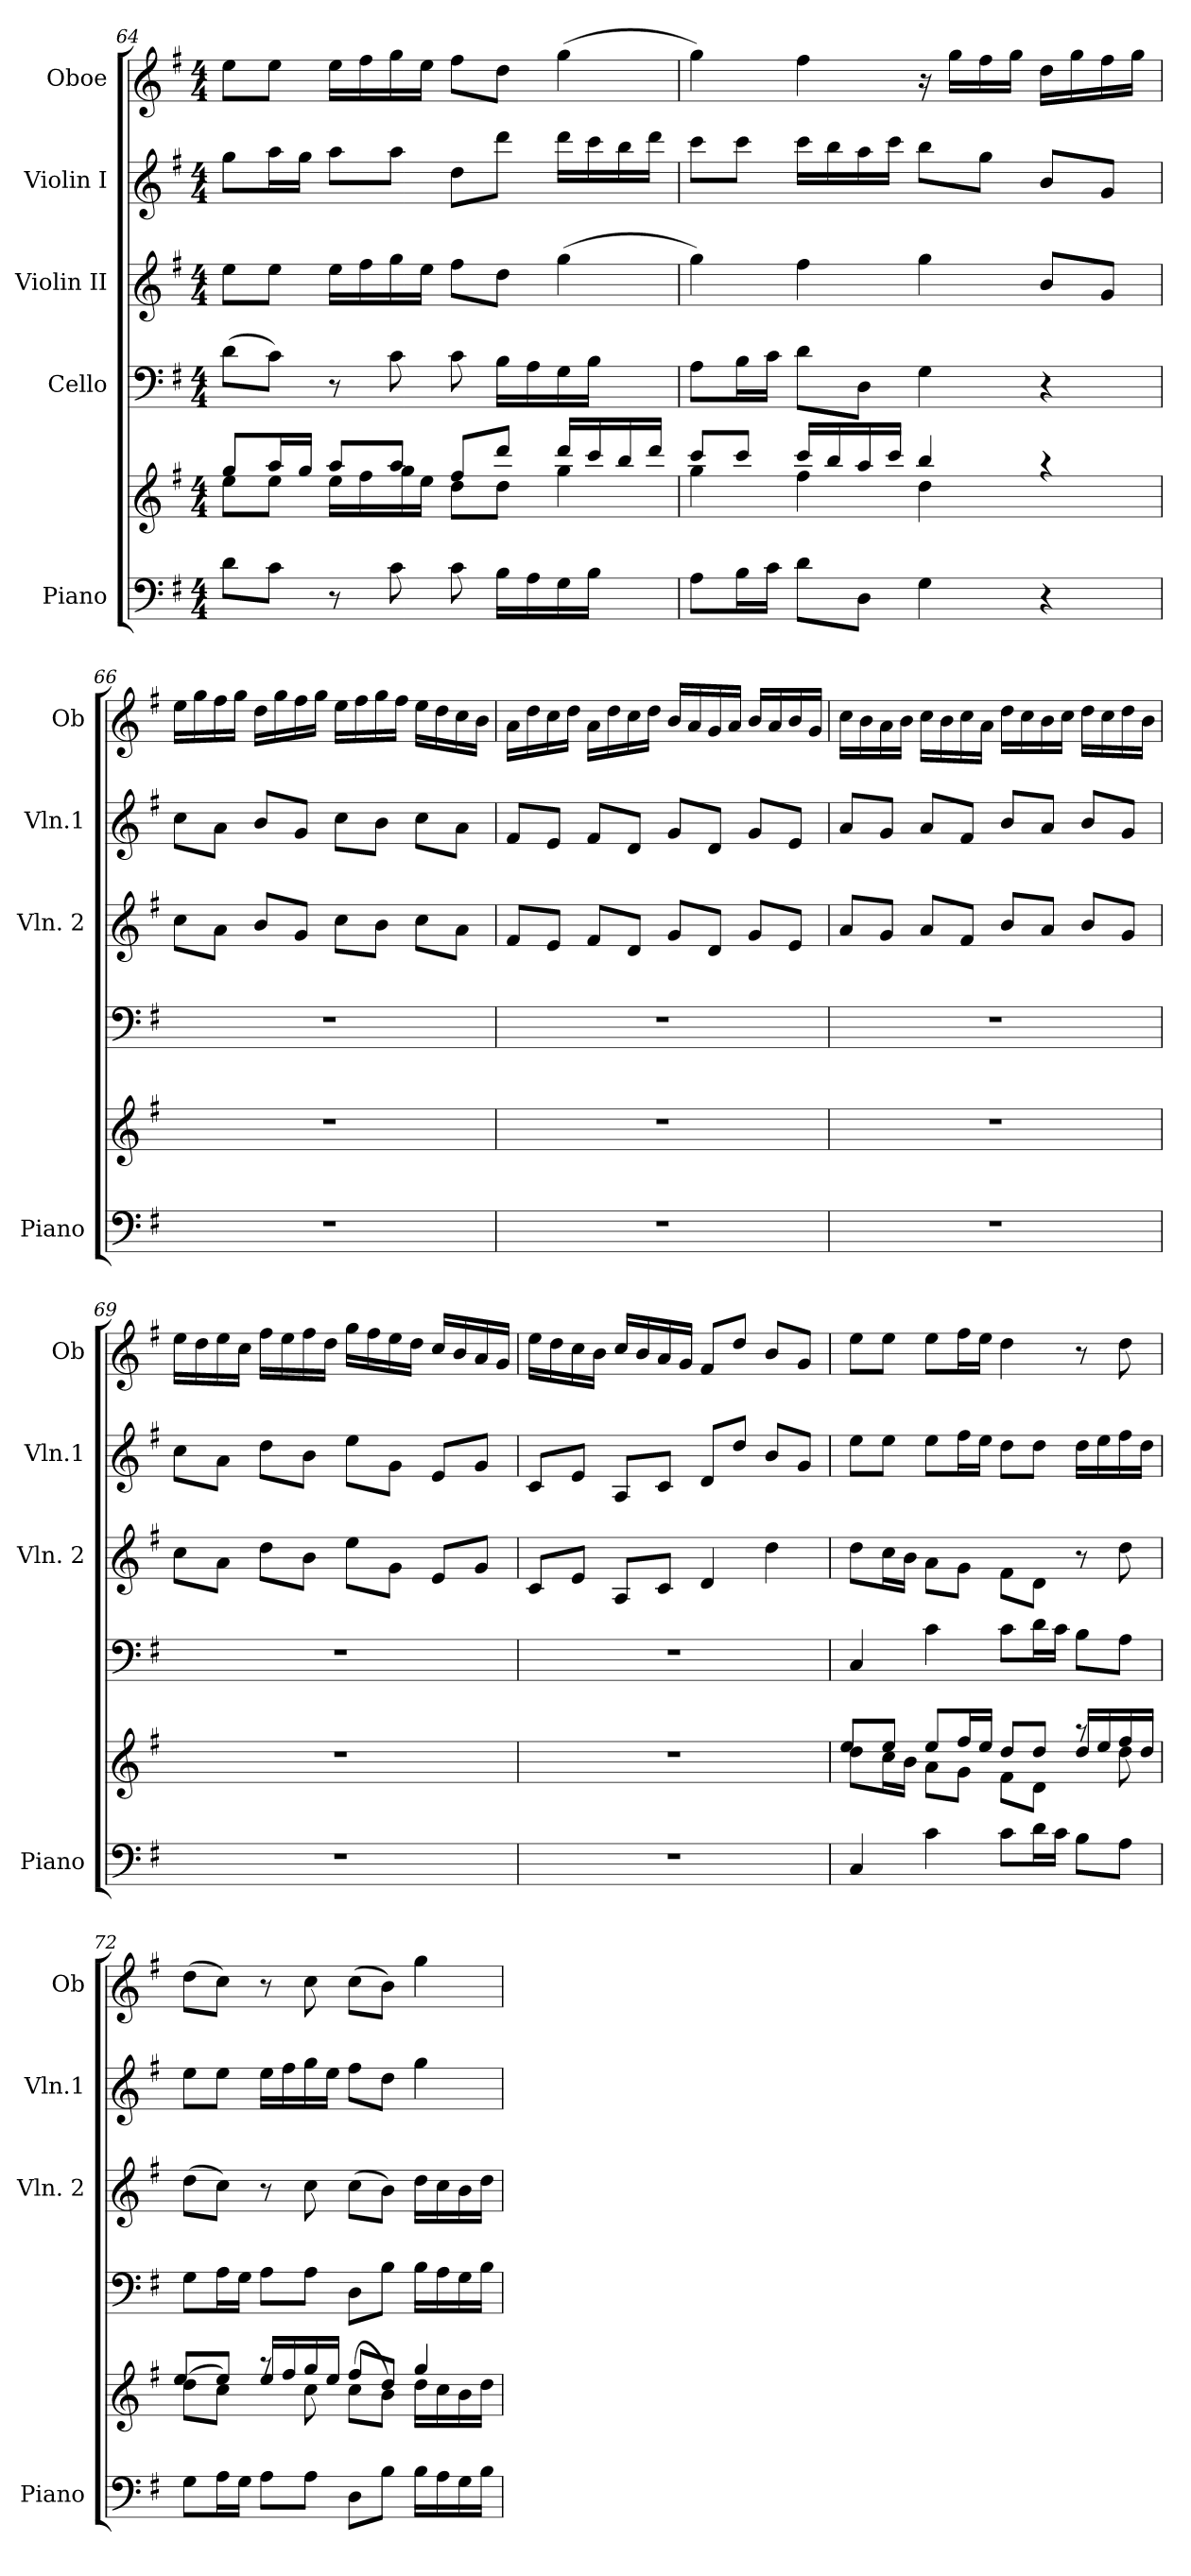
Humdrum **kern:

**kern	**kern	**kern	**kern	**kern	**kern
*part5	*part5	*part4	*part3	*part2	*part1
*staff6	*staff5	*staff4	*staff3	*staff2	*staff1
*I"Piano	*	*I"Cello	*I"Violin II	*I"Violin I	*I"Oboe
*I'Piano	*	*	*I'Vln. 2	*I'Vln.1	*I'Ob
*clefF4	*clefG2	*clefF4	*clefG2	*clefG2	*clefG2
*k[f#]	*k[f#]	*k[f#]	*k[f#]	*k[f#]	*k[f#]
*G:	*G:	*G:	*G:	*G:	*G:
*M4/4	*M4/4	*M4/4	*M4/4	*M4/4	*M4/4
=64	=64	=64	=64	=64	=64
*	*^	*	*	*	*
8d\L	8gg/L	8ee\L	(8d\L	8ee\L	8gg\L	8ee\L
8c\J	16aa/L	8ee\J	8c\J)	8ee\J	16aa\L	8ee\J
.	16gg/JJ	.	.	.	16gg\JJ	.
8r	8aa/L	16ee\LL	8r	16ee\LL	8aa\L	16ee\LL
.	.	16ff#\	.	16ff#\	.	16ff#\
8c\	8aa/J	16gg\	8c\	16gg\	8aa\J	16gg\
.	.	16ee\JJ	.	16ee\JJ	.	16ee\JJ
8c\	8ff#/L	8dd\L	8c\	8ff#\L	8dd\L	8ff#\L
16B\LL	8ddd/J	8dd\J	16B\LL	8dd\J	8ddd\J	8dd\J
16A\	.	.	16A\	.	.	.
16G\	16ddd/LL	4gg\	16G\	(4gg\	16ddd\LL	(4gg\
16B\JJ	16ccc/	.	16B\JJ	.	16ccc\	.
8ryy	16bb/	.	8ryy	.	16bb\	.
.	16ddd/JJ	.	.	.	16ddd\JJ	.
!!LO:PB:g=z
=65	=65	=65	=65	=65	=65	=65
8A\L	8ccc/L	4gg\	8A\L	4gg\)	8ccc\L	4gg\)
16B\L	8ccc/J	.	16B\L	.	8ccc\J	.
16c\JJ	.	.	16c\JJ	.	.	.
8d\L	16ccc/LL	4ff#\	8d\L	4ff#\	16ccc\LL	4ff#\
.	16bb/	.	.	.	16bb\	.
8D\J	16aa/	.	8D\J	.	16aa\	.
.	16ccc/JJ	.	.	.	16ccc\JJ	.
4G\	4bb/	4dd\	4G\	4gg\	8bb\L	16r
.	.	.	.	.	.	16gg\LL
.	.	.	.	.	8gg\J	16ff#\
.	.	.	.	.	.	16gg\JJ
4r	4raa	4ryy	4r	8b/L	8b/L	16dd\LL
.	.	.	.	.	.	16gg\
.	.	.	.	8g/J	8g/J	16ff#\
.	.	.	.	.	.	16gg\JJ
*	*v	*v	*	*	*	*
=66	=66	=66	=66	=66	=66
1r	1r	1r	8cc\L	8cc\L	16ee\LL
.	.	.	.	.	16gg\
.	.	.	8a\J	8a\J	16ff#\
.	.	.	.	.	16gg\JJ
.	.	.	8b/L	8b/L	16dd\LL
.	.	.	.	.	16gg\
.	.	.	8g/J	8g/J	16ff#\
.	.	.	.	.	16gg\JJ
.	.	.	8cc\L	8cc\L	16ee\LL
.	.	.	.	.	16ff#\
.	.	.	8b\J	8b\J	16gg\
.	.	.	.	.	16ff#\JJ
.	.	.	8cc\L	8cc\L	16ee\LL
.	.	.	.	.	16dd\
.	.	.	8a\J	8a\J	16cc\
.	.	.	.	.	16b\JJ
=67	=67	=67	=67	=67	=67
1r	1r	1r	8f#/L	8f#/L	16a\LL
.	.	.	.	.	16dd\
.	.	.	8e/J	8e/J	16cc\
.	.	.	.	.	16dd\JJ
.	.	.	8f#/L	8f#/L	16a\LL
.	.	.	.	.	16dd\
.	.	.	8d/J	8d/J	16cc\
.	.	.	.	.	16dd\JJ
.	.	.	8g/L	8g/L	16b/LL
.	.	.	.	.	16a/
.	.	.	8d/J	8d/J	16g/
.	.	.	.	.	16a/JJ
.	.	.	8g/L	8g/L	16b/LL
.	.	.	.	.	16a/
.	.	.	8e/J	8e/J	16b/
.	.	.	.	.	16g/JJ
=68	=68	=68	=68	=68	=68
1r	1r	1r	8a/L	8a/L	16cc\LL
.	.	.	.	.	16b\
.	.	.	8g/J	8g/J	16a\
.	.	.	.	.	16b\JJ
.	.	.	8a/L	8a/L	16cc\LL
.	.	.	.	.	16b\
.	.	.	8f#/J	8f#/J	16cc\
.	.	.	.	.	16a\JJ
.	.	.	8b/L	8b/L	16dd\LL
.	.	.	.	.	16cc\
.	.	.	8a/J	8a/J	16b\
.	.	.	.	.	16cc\JJ
.	.	.	8b/L	8b/L	16dd\LL
.	.	.	.	.	16cc\
.	.	.	8g/J	8g/J	16dd\
.	.	.	.	.	16b\JJ
!!LO:LB:g=z
=69	=69	=69	=69	=69	=69
1r	1r	1r	8cc\L	8cc\L	16ee\LL
.	.	.	.	.	16dd\
.	.	.	8a\J	8a\J	16ee\
.	.	.	.	.	16cc\JJ
.	.	.	8dd\L	8dd\L	16ff#\LL
.	.	.	.	.	16ee\
.	.	.	8b\J	8b\J	16ff#\
.	.	.	.	.	16dd\JJ
.	.	.	8ee\L	8ee\L	16gg\LL
.	.	.	.	.	16ff#\
.	.	.	8g\J	8g\J	16ee\
.	.	.	.	.	16dd\JJ
.	.	.	8e/L	8e/L	16cc/LL
.	.	.	.	.	16b/
.	.	.	8g/J	8g/J	16a/
.	.	.	.	.	16g/JJ
=70	=70	=70	=70	=70	=70
1r	1r	1r	8c/L	8c/L	16ee\LL
.	.	.	.	.	16dd\
.	.	.	8e/J	8e/J	16cc\
.	.	.	.	.	16b\JJ
.	.	.	8A/L	8A/L	16cc/LL
.	.	.	.	.	16b/
.	.	.	8c/J	8c/J	16a/
.	.	.	.	.	16g/JJ
.	.	.	4d/	8d/L	8f#/L
.	.	.	.	8dd/J	8dd/J
.	.	.	4dd\	8b/L	8b/L
.	.	.	.	8g/J	8g/J
=71	=71	=71	=71	=71	=71
*	*^	*	*	*	*
4C/	8dd\L	8ee/L	4C/	8dd\L	8ee\L	8ee\L
.	16cc\L	8ee/J	.	16cc\L	8ee\J	8ee\J
.	16b\JJ	.	.	16b\JJ	.	.
4c\	8a\L	8ee/L	4c\	8a\L	8ee\L	8ee\L
.	8g\J	16ff#/L	.	8g\J	16ff#\L	16ff#\L
.	.	16ee/JJ	.	.	16ee\JJ	16ee\JJ
8c\L	8f#\L	8dd/L	8c\L	8f#\L	8dd\L	4dd\
16d\L	8d\J	8dd/J	16d\L	8d\J	8dd\J	.
16c\JJ	.	.	16c\JJ	.	.	.
8B\L	8raa	16dd/LL	8B\L	8r	16dd\LL	8r
.	.	16ee/	.	.	16ee\	.
8A\J	8dd\	16ff#/	8A\J	8dd\	16ff#\	8dd\
.	.	16dd/JJ	.	.	16dd\JJ	.
=72	=72	=72	=72	=72	=72	=72
8G\L	(8dd\L	8ee/L	8G\L	(8dd\L	8ee\L	(8dd\L
16A\L	8cc\J)	8ee/J	16A\L	8cc\J)	8ee\J	8cc\J)
16G\JJ	.	.	16G\JJ	.	.	.
8A\L	8raa	16ee/LL	8A\L	8r	16ee\LL	8r
.	.	16ff#/	.	.	16ff#\	.
8A\J	8cc\	16gg/	8A\J	8cc\	16gg\	8cc\
.	.	16ee/JJ	.	.	16ee\JJ	.
8D\L	(8cc\L	8ff#/L	8D\L	(8cc\L	8ff#\L	(8cc\L
8B\J	8b\J)	8dd/J	8B\J	8b\J)	8dd\J	8b\J)
16B\LL	16dd\LL	4gg/	16B\LL	16dd\LL	4gg\	4gg\
16A\	16cc\	.	16A\	16cc\	.	.
16G\	16b\	.	16G\	16b\	.	.
16B\JJ	16dd\JJ	.	16B\JJ	16dd\JJ	.	.
*	*v	*v	*	*	*	*
=	=	=	=	=	=
*-	*-	*-	*-	*-	*-
